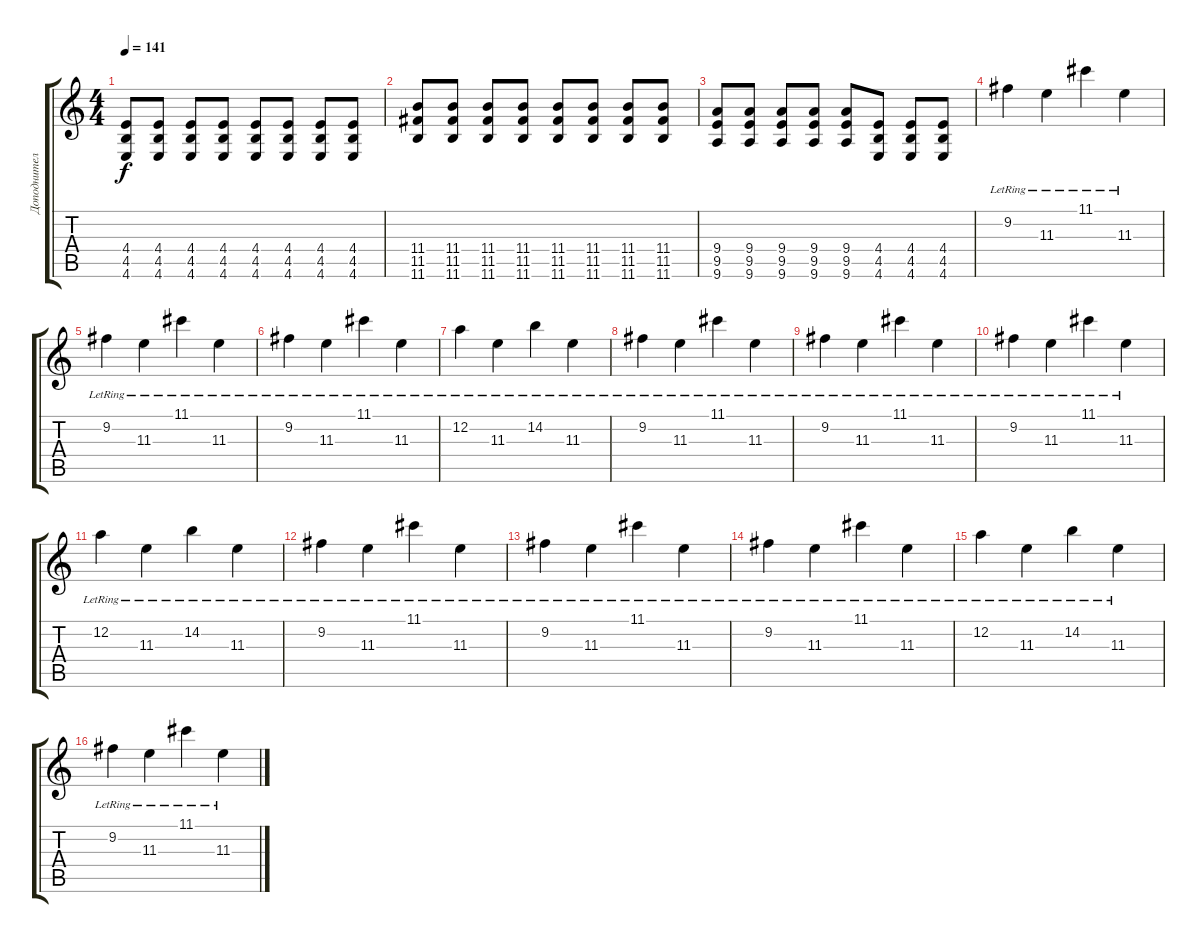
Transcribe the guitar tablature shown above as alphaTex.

\track ("Доподнительная гитара" "Доподнител") {instrument acousticguitarsteel}
\staff {score tabs}
\tuning (D4 A3 F3 C3 G2 C2) {hide}
\ts (4 4)
\tempo 141
\clef g2
\ks c
(4.4 4.5 4.6).8{dy f} (4.4 4.5 4.6).8 (4.4 4.5 4.6).8 (4.4 4.5 4.6).8 (4.4 4.5 4.6).8 (4.4 4.5 4.6).8 (4.4 4.5 4.6).8 (4.4 4.5 4.6).8 |
(11.4 11.5 11.6).8 (11.4 11.5 11.6).8 (11.4 11.5 11.6).8 (11.4 11.5 11.6).8 (11.4 11.5 11.6).8 (11.4 11.5 11.6).8 (11.4 11.5 11.6).8 (11.4 11.5 11.6).8 |
(9.4 9.5 9.6).8 (9.4 9.5 9.6).8 (9.4 9.5 9.6).8 (9.4 9.5 9.6).8 (9.4 9.5 9.6).8 (4.4 4.5 4.6).8 (4.4 4.5 4.6).8 (4.4 4.5 4.6).8 |
9.2{lr}.4{instrument acousticguitarsteel} 11.3{lr}.4 11.1{lr}.4 11.3{lr}.4 |
9.2{lr}.4 11.3{lr}.4 11.1{lr}.4 11.3{lr}.4 |
9.2{lr}.4 11.3{lr}.4 11.1{lr}.4 11.3{lr}.4 |
12.2{lr}.4 11.3{lr}.4 14.2{lr}.4 11.3{lr}.4 |
9.2{lr}.4 11.3{lr}.4 11.1{lr}.4 11.3{lr}.4 |
9.2{lr}.4 11.3{lr}.4 11.1{lr}.4 11.3{lr}.4 |
9.2{lr}.4 11.3{lr}.4 11.1{lr}.4 11.3{lr}.4 |
12.2{lr}.4 11.3{lr}.4 14.2{lr}.4 11.3{lr}.4 |
9.2{lr}.4{instrument acousticguitarsteel} 11.3{lr}.4 11.1{lr}.4 11.3{lr}.4 |
9.2{lr}.4 11.3{lr}.4 11.1{lr}.4 11.3{lr}.4 |
9.2{lr}.4 11.3{lr}.4 11.1{lr}.4 11.3{lr}.4 |
12.2{lr}.4 11.3{lr}.4 14.2{lr}.4 11.3{lr}.4 |
9.2{lr}.4 11.3{lr}.4 11.1{lr}.4 11.3{lr}.4
